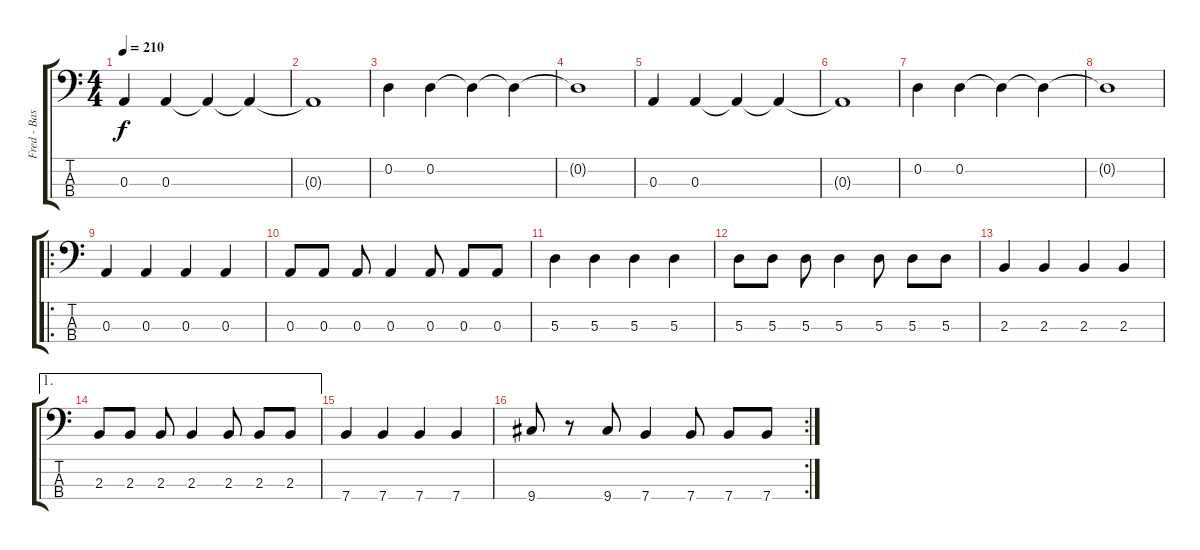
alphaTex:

\track ("Fred - Bas" "Fred - Bas") {instrument electricbasspick}
\staff {score tabs}
\tuning (G2 D2 A1 E1) {hide}
\ts (4 4)
\tempo 210
\clef f4
\ks c
0.3.4{dy f instrument electricbasspick} 0.3.4 0.3{t}.4 0.3{t}.4 |
0.3{t}.1 |
0.2.4 0.2.4 0.2{t}.4 0.2{t}.4 |
0.2{t}.1 |
0.3.4 0.3.4 0.3{t}.4 0.3{t}.4 |
0.3{t}.1 |
0.2.4 0.2.4 0.2{t}.4 0.2{t}.4 |
0.2{t}.1 |
\ro
0.3.4 0.3.4 0.3.4 0.3.4 |
0.3.8 0.3.8 0.3.8 0.3.4 0.3.8 0.3.8 0.3.8 |
5.3.4 5.3.4 5.3.4 5.3.4 |
5.3.8 5.3.8 5.3.8 5.3.4 5.3.8 5.3.8 5.3.8 |
2.3.4 2.3.4 2.3.4 2.3.4 |
\ae 1
2.3.8 2.3.8 2.3.8 2.3.4 2.3.8 2.3.8 2.3.8 |
7.4.4 7.4.4 7.4.4 7.4.4 |
\rc 2
9.4.8 r.8 9.4.8 7.4.4 7.4.8 7.4.8 7.4.8
